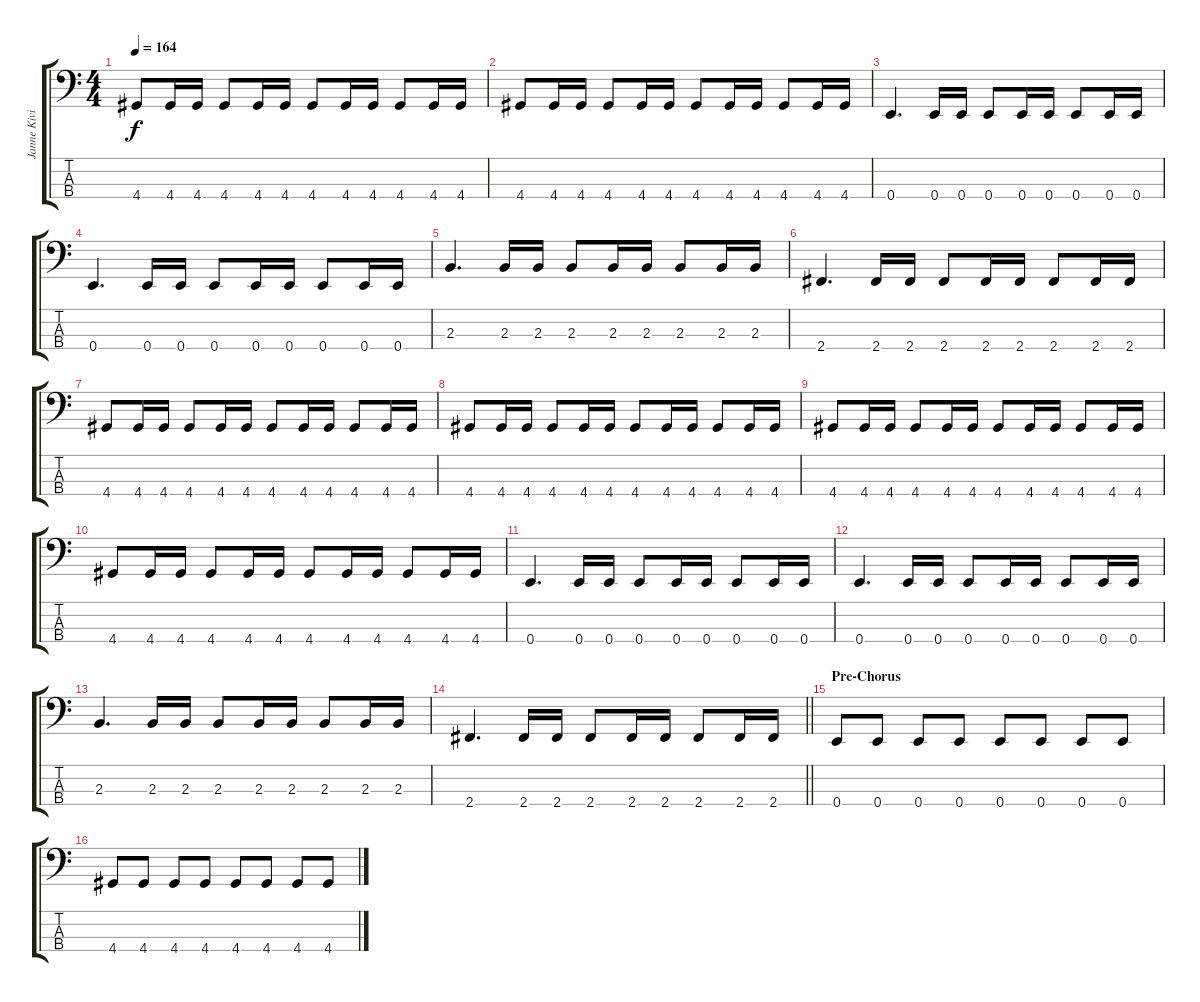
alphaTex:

\track ("Janne Kivilahti" "Janne Kivi") {instrument electricbasspick}
\staff {score tabs}
\tuning (G2 D2 A1 E1) {hide}
\ts (4 4)
\tempo 164
\clef f4
\ks c
4.4.8{dy f} 4.4.16 4.4.16 4.4.8 4.4.16 4.4.16 4.4.8 4.4.16 4.4.16 4.4.8 4.4.16 4.4.16 |
4.4.8 4.4.16 4.4.16 4.4.8 4.4.16 4.4.16 4.4.8 4.4.16 4.4.16 4.4.8 4.4.16 4.4.16 |
0.4.4{d} 0.4.16 0.4.16 0.4.8 0.4.16 0.4.16 0.4.8 0.4.16 0.4.16 |
0.4.4{d} 0.4.16 0.4.16 0.4.8 0.4.16 0.4.16 0.4.8 0.4.16 0.4.16 |
2.3.4{d} 2.3.16 2.3.16 2.3.8 2.3.16 2.3.16 2.3.8 2.3.16 2.3.16 |
2.4.4{d} 2.4.16 2.4.16 2.4.8 2.4.16 2.4.16 2.4.8 2.4.16 2.4.16 |
4.4.8 4.4.16 4.4.16 4.4.8 4.4.16 4.4.16 4.4.8 4.4.16 4.4.16 4.4.8 4.4.16 4.4.16 |
4.4.8 4.4.16 4.4.16 4.4.8 4.4.16 4.4.16 4.4.8 4.4.16 4.4.16 4.4.8 4.4.16 4.4.16 |
4.4.8 4.4.16 4.4.16 4.4.8 4.4.16 4.4.16 4.4.8 4.4.16 4.4.16 4.4.8 4.4.16 4.4.16 |
4.4.8 4.4.16 4.4.16 4.4.8 4.4.16 4.4.16 4.4.8 4.4.16 4.4.16 4.4.8 4.4.16 4.4.16 |
0.4.4{d} 0.4.16 0.4.16 0.4.8 0.4.16 0.4.16 0.4.8 0.4.16 0.4.16 |
0.4.4{d} 0.4.16 0.4.16 0.4.8 0.4.16 0.4.16 0.4.8 0.4.16 0.4.16 |
2.3.4{d} 2.3.16 2.3.16 2.3.8 2.3.16 2.3.16 2.3.8 2.3.16 2.3.16 |
\barLineRight lightlight
2.4.4{d} 2.4.16 2.4.16 2.4.8 2.4.16 2.4.16 2.4.8 2.4.16 2.4.16 |
\section ("" "Pre-Chorus")
0.4.8 0.4.8 0.4.8 0.4.8 0.4.8 0.4.8 0.4.8 0.4.8 |
4.4.8 4.4.8 4.4.8 4.4.8 4.4.8 4.4.8 4.4.8 4.4.8
